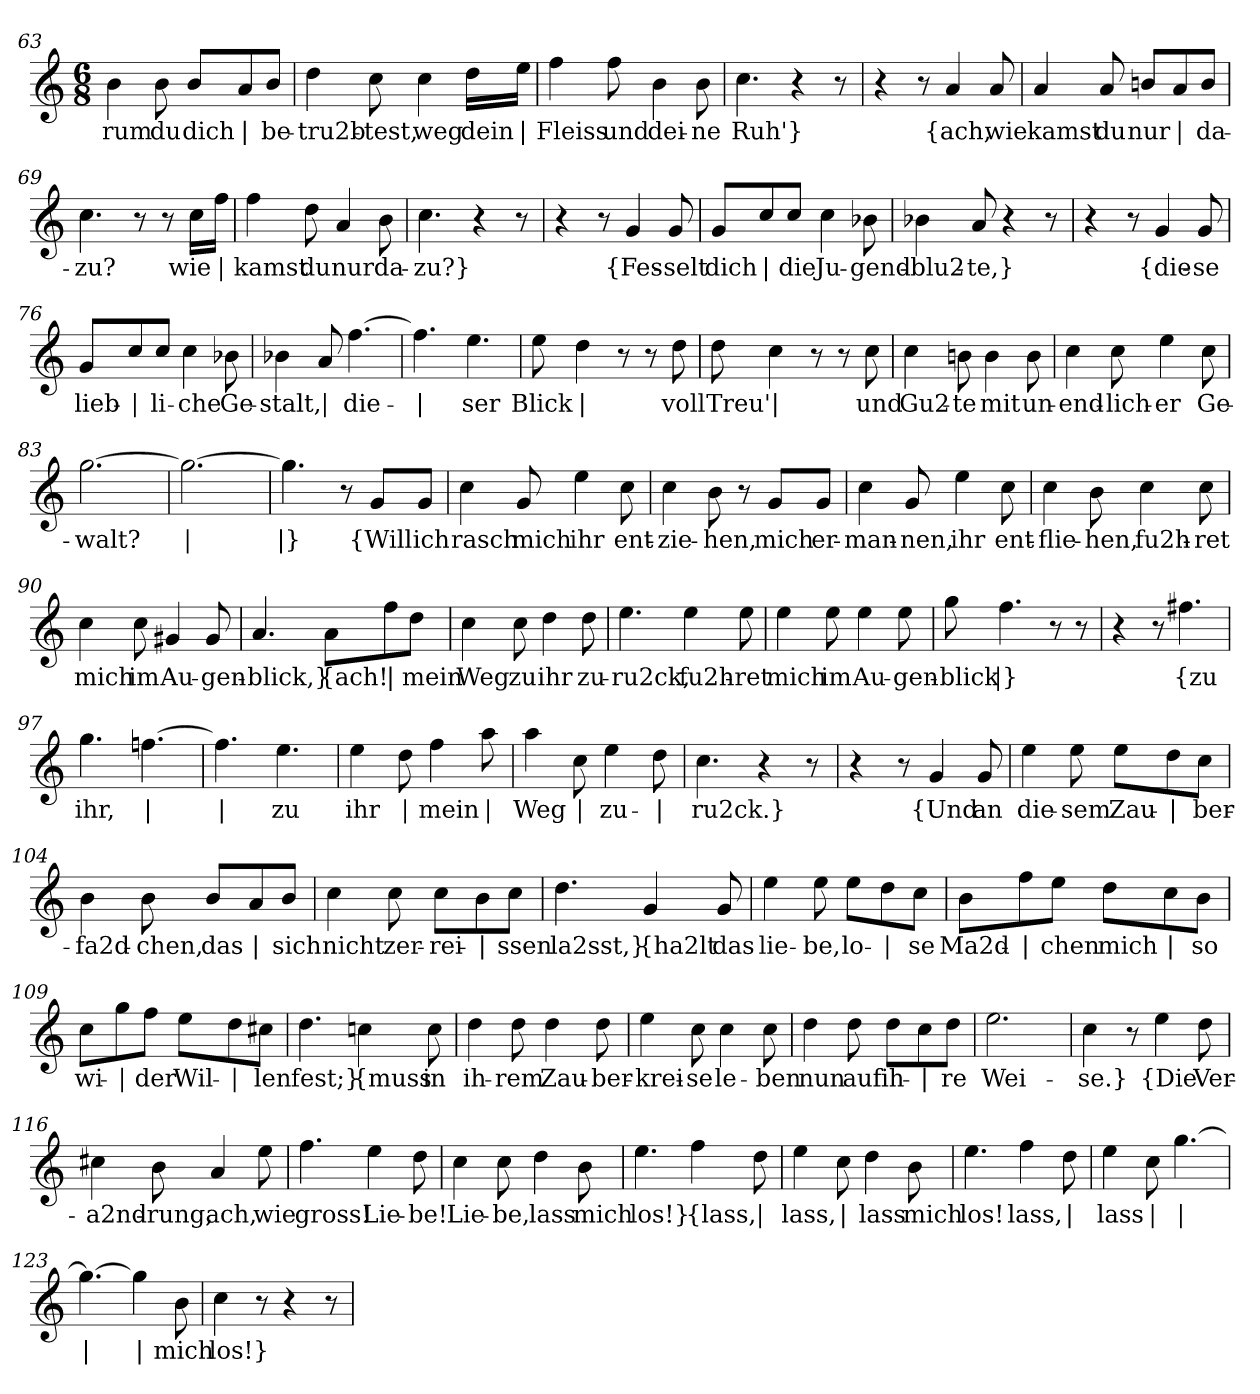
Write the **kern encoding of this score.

**kern	**text
*part1	*part1
*staff1	*staff1
*clefG2	*
*k[]	*
*M6/8	*
=63	=63
!	!LO:LY:b
4b\	-rum
!	!LO:LY:b
8b\	du
!	!LO:LY:b
8b/L	dich
!	!LO:LY:b
8a/	|
!	!LO:LY:b
8b/J	be-
=64	=64
!	!LO:LY:b
4dd\	-tru2b-
!	!LO:LY:b
8cc\	-test,
!	!LO:LY:b
4cc\	weg
!	!LO:LY:b
16dd\LL	dein
!	!LO:LY:b
16ee\JJ	|
=65	=65
!	!LO:LY:b
4ff\	Fleiss
!	!LO:LY:b
8ff\	und
!	!LO:LY:b
4b\	dei-
!	!LO:LY:b
8b\	-ne
!!LO:LB:g=z
=66	=66
!	!LO:LY:b
4.cc\	Ruh'}
4r	.
8r	.
=67	=67
4r	.
8r	.
!	!LO:LY:b
4a/	{ach,
!	!LO:LY:b
8a/	wie
=68	=68
!	!LO:LY:b
4a/	kamst
!	!LO:LY:b
8a/	du
!	!LO:LY:b
8bn/L	nur
!	!LO:LY:b
8a/	|
!	!LO:LY:b
8b/J	da-
=69	=69
!	!LO:LY:b
4.cc\	-zu?
8r	.
8r	.
!	!LO:LY:b
16cc\LL	wie
!	!LO:LY:b
16ff\JJ	|
=70	=70
!	!LO:LY:b
4ff\	kamst
!	!LO:LY:b
8dd\	du
!	!LO:LY:b
4a/	nur
!	!LO:LY:b
8b\	da-
=71	=71
!	!LO:LY:b
4.cc\	-zu?}
4r	.
8r	.
=72	=72
4r	.
8r	.
!	!LO:LY:b
4g/	{Fes-
!	!LO:LY:b
8g/	-selt
!!LO:LB:g=z
=73	=73
!	!LO:LY:b
8g/L	dich
!	!LO:LY:b
8cc/	|
!	!LO:LY:b
8cc/J	die
!	!LO:LY:b
4cc\	Ju-
!	!LO:LY:b
8b-X\	-gend-
=74	=74
!	!LO:LY:b
4b-X\	-blu2-
!	!LO:LY:b
8a/	-te,}
4r	.
8r	.
=75	=75
4r	.
8r	.
!	!LO:LY:b
4g/	{die-
!	!LO:LY:b
8g/	-se
=76	=76
!	!LO:LY:b
8g/L	lieb-
!	!LO:LY:b
8cc/	|
!	!LO:LY:b
8cc/J	-li-
!	!LO:LY:b
4cc\	-che
!	!LO:LY:b
8b-X\	Ge-
=77	=77
!	!LO:LY:b
4b-X\	-stalt,
!	!LO:LY:b
8a/	|
!	!LO:LY:b
[4.ff\	die-
=78	=78
!	!LO:LY:b
4.ff\]	|
!	!LO:LY:b
4.ee\	ser
=79	=79
!	!LO:LY:b
8ee\	Blick
!	!LO:LY:b
4dd\	|
8r	.
8r	.
!	!LO:LY:b
8dd\	voll
!!LO:LB:g=z
=80	=80
!	!LO:LY:b
8dd\	Treu'
!	!LO:LY:b
4cc\	|
8r	.
8r	.
!	!LO:LY:b
8cc\	und
=81	=81
!	!LO:LY:b
4cc\	Gu2-
!	!LO:LY:b
8bn\	-te
!	!LO:LY:b
4b\	mit
!	!LO:LY:b
8b\	un-
=82	=82
!	!LO:LY:b
4cc\	-end-
!	!LO:LY:b
8cc\	-lich-
!	!LO:LY:b
4ee\	-er
!	!LO:LY:b
8cc\	Ge-
=83	=83
!	!LO:LY:b
[2.gg\	-walt?
=84	=84
!	!LO:LY:b
2.gg\_	|
=85	=85
!	!LO:LY:b
4.gg\]	|}
8r	.
!	!LO:LY:b
8g/L	{Will
!	!LO:LY:b
8g/J	ich
=86	=86
!	!LO:LY:b
4cc\	rasch
!	!LO:LY:b
8g/	mich
!	!LO:LY:b
4ee\	ihr
!	!LO:LY:b
8cc\	ent-
!!LO:LB:g=z
=87	=87
!	!LO:LY:b
4cc\	-zie-
!	!LO:LY:b
8b\	-hen,
8r	.
!	!LO:LY:b
8g/L	mich
!	!LO:LY:b
8g/J	er-
=88	=88
!	!LO:LY:b
4cc\	-man-
!	!LO:LY:b
8g/	-nen,
!	!LO:LY:b
4ee\	ihr
!	!LO:LY:b
8cc\	ent-
=89	=89
!	!LO:LY:b
4cc\	-flie-
!	!LO:LY:b
8b\	-hen,
!	!LO:LY:b
4cc\	fu2h-
!	!LO:LY:b
8cc\	-ret
=90	=90
!	!LO:LY:b
4cc\	mich
!	!LO:LY:b
8cc\	im
!	!LO:LY:b
4g#X/	Au-
!	!LO:LY:b
8g#/	-gen-
=91	=91
!	!LO:LY:b
4.a/	-blick,}
!	!LO:LY:b
8a\L	{ach!
!	!LO:LY:b
8ff\	|
!	!LO:LY:b
8dd\J	mein
!!LO:LB:g=z
=92	=92
!	!LO:LY:b
4cc\	Weg
!	!LO:LY:b
8cc\	zu
!	!LO:LY:b
4dd\	ihr
!	!LO:LY:b
8dd\	zu-
=93	=93
!	!LO:LY:b
4.ee\	-ru2ck,
!	!LO:LY:b
4ee\	fu2h-
!	!LO:LY:b
8ee\	-ret
=94	=94
!	!LO:LY:b
4ee\	mich
!	!LO:LY:b
8ee\	im
!	!LO:LY:b
4ee\	Au-
!	!LO:LY:b
8ee\	-gen-
=95	=95
!	!LO:LY:b
8gg\	-blick
!	!LO:LY:b
4.ff\	|}
8r	.
8r	.
=96	=96
4r	.
8r	.
!	!LO:LY:b
4.ff#X\	{zu
=97	=97
!	!LO:LY:b
4.gg\	ihr,
!	!LO:LY:b
[4.ffn\	|
=98	=98
!	!LO:LY:b
4.ffn\]	|
!	!LO:LY:b
4.ee\	zu
!!LO:LB:g=z
=99	=99
!	!LO:LY:b
4ee\	ihr
!	!LO:LY:b
8dd\	|
!	!LO:LY:b
4ff\	mein
!	!LO:LY:b
8aa\	|
=100	=100
!	!LO:LY:b
4aa\	Weg
!	!LO:LY:b
8cc\	|
!	!LO:LY:b
4ee\	zu-
!	!LO:LY:b
8dd\	|
=101	=101
!	!LO:LY:b
4.cc\	-ru2ck.}
4r	.
8r	.
=102	=102
4r	.
8r	.
!	!LO:LY:b
4g/	{Und
!	!LO:LY:b
8g/	an
=103	=103
!	!LO:LY:b
4ee\	die-
!	!LO:LY:b
8ee\	-sem
!	!LO:LY:b
8ee\L	Zau-
!	!LO:LY:b
8dd\	|
!	!LO:LY:b
8cc\J	-ber-
=104	=104
!	!LO:LY:b
4b\	-fa2d-
!	!LO:LY:b
8b\	-chen,
!	!LO:LY:b
8b/L	das
!	!LO:LY:b
8a/	|
!	!LO:LY:b
8b/J	sich
!!LO:LB:g=z
=105	=105
!	!LO:LY:b
4cc\	nicht
!	!LO:LY:b
8cc\	zer-
!	!LO:LY:b
8cc\L	-rei-
!	!LO:LY:b
8b\	|
!	!LO:LY:b
8cc\J	-ssen
=106	=106
!	!LO:LY:b
4.dd\	la2sst,}
!	!LO:LY:b
4g/	{ha2lt
!	!LO:LY:b
8g/	das
=107	=107
!	!LO:LY:b
4ee\	lie-
!	!LO:LY:b
8ee\	-be,
!	!LO:LY:b
8ee\L	lo-
!	!LO:LY:b
8dd\	|
!	!LO:LY:b
8cc\J	se
=108	=108
!	!LO:LY:b
8b\L	Ma2d-
!	!LO:LY:b
8ff\	|
!	!LO:LY:b
8ee\J	-chen
!	!LO:LY:b
8dd\L	mich
!	!LO:LY:b
8cc\	|
!	!LO:LY:b
8b\J	so
=109	=109
!	!LO:LY:b
8cc\L	wi-
!	!LO:LY:b
8gg\	|
!	!LO:LY:b
8ff\J	-der
!	!LO:LY:b
8ee\L	Wil-
!	!LO:LY:b
8dd\	|
!	!LO:LY:b
8cc#X\J	-len
!!LO:LB:g=z
=110	=110
!	!LO:LY:b
4.dd\	fest;}
!	!LO:LY:b
4ccn\	{muss
!	!LO:LY:b
8cc\	in
=111	=111
!	!LO:LY:b
4dd\	ih-
!	!LO:LY:b
8dd\	-rem
!	!LO:LY:b
4dd\	Zau-
!	!LO:LY:b
8dd\	-ber-
=112	=112
!	!LO:LY:b
4ee\	-krei-
!	!LO:LY:b
8cc\	-se
!	!LO:LY:b
4cc\	le-
!	!LO:LY:b
8cc\	-ben
=113	=113
!	!LO:LY:b
4dd\	nun
!	!LO:LY:b
8dd\	auf
!	!LO:LY:b
8dd\L	ih-
!	!LO:LY:b
8cc\	|
!	!LO:LY:b
8dd\J	-re
=114	=114
!	!LO:LY:b
2.ee\	Wei-
=115	=115
!	!LO:LY:b
4cc\	-se.}
8r	.
!	!LO:LY:b
4ee\	{Die
!	!LO:LY:b
8dd\	Ver-
!!LO:LB:g=z
=116	=116
!	!LO:LY:b
4cc#X\	-a2nd-
!	!LO:LY:b
8b\	-rung,
!	!LO:LY:b
4a/	ach,
!	!LO:LY:b
8ee\	wie
=117	=117
!	!LO:LY:b
4.ff\	gross!
!	!LO:LY:b
4ee\	Lie-
!	!LO:LY:b
8dd\	-be!
=118	=118
!	!LO:LY:b
4cc\	Lie-
!	!LO:LY:b
8cc\	-be,
!	!LO:LY:b
4dd\	lass
!	!LO:LY:b
8b\	mich
=119	=119
!	!LO:LY:b
4.ee\	los!}
!	!LO:LY:b
4ff\	{lass,
!	!LO:LY:b
8dd\	|
=120	=120
!	!LO:LY:b
4ee\	lass,
!	!LO:LY:b
8cc\	|
!	!LO:LY:b
4dd\	lass
!	!LO:LY:b
8b\	mich
=121	=121
!	!LO:LY:b
4.ee\	los!
!	!LO:LY:b
4ff\	lass,
!	!LO:LY:b
8dd\	|
!!LO:LB:g=z
=122	=122
!	!LO:LY:b
4ee\	lass
!	!LO:LY:b
8cc\	|
!	!LO:LY:b
[4.gg\	|
=123	=123
!	!LO:LY:b
4.gg\_	|
!	!LO:LY:b
4gg\]	|
!	!LO:LY:b
8b\	mich
=124	=124
!	!LO:LY:b
4cc\	los!}
8r	.
4r	.
8r	.
=	=
*-	*-
